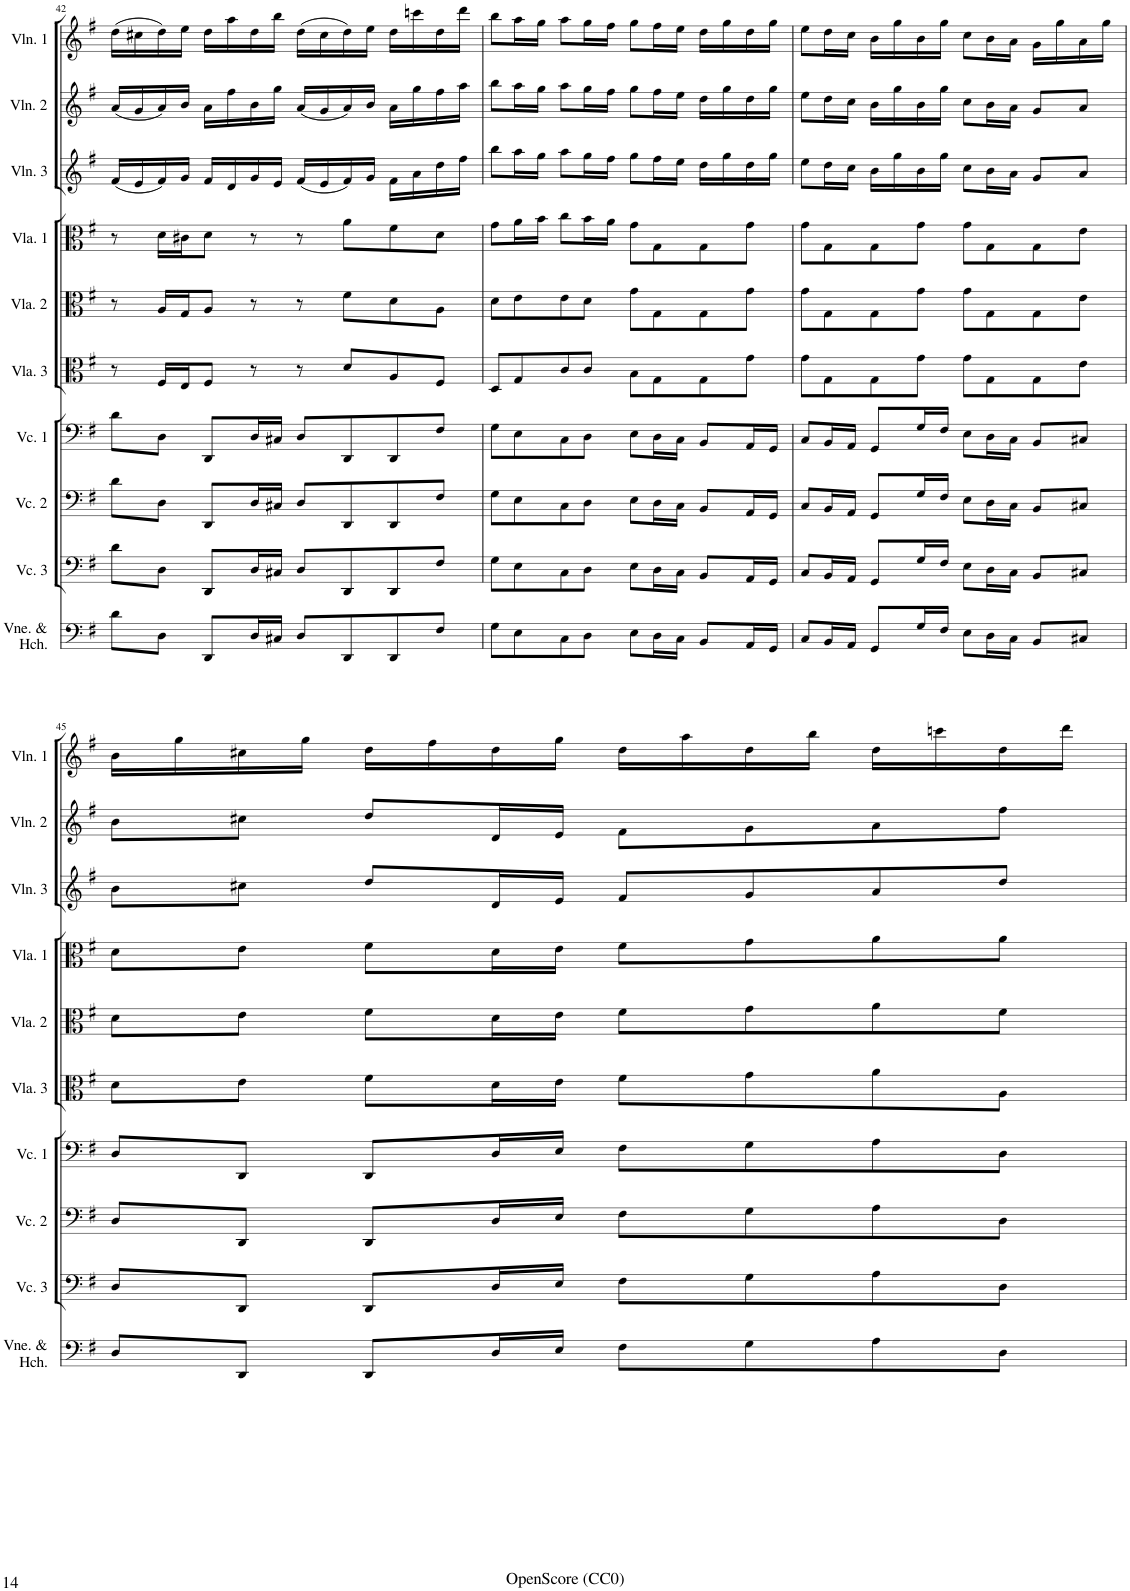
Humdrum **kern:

**kern	**kern	**kern	**kern	**kern	**kern	**kern	**kern	**kern	**kern
*part10	*part9	*part8	*part7	*part6	*part5	*part4	*part3	*part2	*part1
*staff10	*staff9	*staff8	*staff7	*staff6	*staff5	*staff4	*staff3	*staff2	*staff1
*I"Violone &amp; Harpsichord	*I"Violoncello 3	*I"Violoncello 2	*I"Violoncello 1	*I"Viola 3	*I"Viola 2	*I"Viola 1	*I"Violin 3	*I"Violin 2	*I"Violin 1
*I'Vne. &amp; Hch.	*I'Vc. 3	*I'Vc. 2	*I'Vc. 1	*I'Vla. 3	*I'Vla. 2	*I'Vla. 1	*I'Vln. 3	*I'Vln. 2	*I'Vln. 1
!!LO:PB:g=z
*clefF4	*clefF4	*clefF4	*clefF4	*clefC3	*clefC3	*clefC3	*clefG2	*clefG2	*clefG2
*k[f#]	*k[f#]	*k[f#]	*k[f#]	*k[f#]	*k[f#]	*k[f#]	*k[f#]	*k[f#]	*k[f#]
*M4/4	*M4/4	*M4/4	*M4/4	*M4/4	*M4/4	*M4/4	*M4/4	*M4/4	*M4/4
*met(c|)	*met(c|)	*met(c|)	*met(c|)	*met(c|)	*met(c|)	*met(c|)	*met(c|)	*met(c|)	*met(c|)
=42	=42	=42	=42	=42	=42	=42	=42	=42	=42
8d\L	8d\L	8d\L	8d\L	8r	8r	8r	(16f#/LL	(16a/LL	(16dd\LL
.	.	.	.	.	.	.	16e/	16g/	16cc#X\
8D\J	8D\J	8D\J	8D\J	16F#/LL	16A/LL	16d\LL	16f#/)	16a/)	16dd\)
.	.	.	.	16E/J	16G/J	16c#X\J	16g/JJ	16b/JJ	16ee\JJ
8DD/L	8DD/L	8DD/L	8DD/L	8F#/J	8A/J	8d\J	16f#/LL	16a\LL	16dd\LL
.	.	.	.	.	.	.	16d/	16ff#\	16aa\
16D/L	16D/L	16D/L	16D/L	8r	8r	8r	16g/	16b\	16dd\
16C#X/JJ	16C#X/JJ	16C#X/JJ	16C#X/JJ	.	.	.	16e/JJ	16gg\JJ	16bb\JJ
8D/L	8D/L	8D/L	8D/L	8r	8r	8r	(16f#/LL	(16a/LL	(16dd\LL
.	.	.	.	.	.	.	16e/	16g/	16cc#\
8DD/	8DD/	8DD/	8DD/	8d/L	8f#\L	8a\L	16f#/)	16a/)	16dd\)
.	.	.	.	.	.	.	16g/JJ	16b/JJ	16ee\JJ
8DD/	8DD/	8DD/	8DD/	8A/	8d\	8f#\	16f#\LL	16a\LL	16dd\LL
.	.	.	.	.	.	.	16a\	16gg\	16cccn\
8F#/J	8F#/J	8F#/J	8F#/J	8F#/J	8A\J	8d\J	16dd\	16ff#\	16dd\
.	.	.	.	.	.	.	16ff#\JJ	16aa\JJ	16ddd\JJ
=43	=43	=43	=43	=43	=43	=43	=43	=43	=43
8G\L	8G\L	8G\L	8G\L	8D/L	8d\L	8g\L	8bb\L	8bb\L	8bb\L
8E\	8E\	8E\	8E\	8G/	8e\	16a\L	16aa\L	16aa\L	16aa\L
.	.	.	.	.	.	16b\JJ	16gg\JJ	16gg\JJ	16gg\JJ
8C\	8C\	8C\	8C\	8c/	8e\	8cc\L	8aa\L	8aa\L	8aa\L
8D\J	8D\J	8D\J	8D\J	8c/J	8d\J	16b\L	16gg\L	16gg\L	16gg\L
.	.	.	.	.	.	16a\JJ	16ff#\JJ	16ff#\JJ	16ff#\JJ
8E\L	8E\L	8E\L	8E\L	8B\L	8g\L	8g\L	8gg\L	8gg\L	8gg\L
16D\L	16D\L	16D\L	16D\L	8G\	8G\	8G\	16ff#\L	16ff#\L	16ff#\L
16C\JJ	16C\JJ	16C\JJ	16C\JJ	.	.	.	16ee\JJ	16ee\JJ	16ee\JJ
8BB/L	8BB/L	8BB/L	8BB/L	8G\	8G\	8G\	16dd\LL	16dd\LL	16dd\LL
.	.	.	.	.	.	.	16gg\	16gg\	16gg\
16AA/L	16AA/L	16AA/L	16AA/L	8g\J	8g\J	8g\J	16dd\	16dd\	16dd\
16GG/JJ	16GG/JJ	16GG/JJ	16GG/JJ	.	.	.	16gg\JJ	16gg\JJ	16gg\JJ
=44	=44	=44	=44	=44	=44	=44	=44	=44	=44
8C/L	8C/L	8C/L	8C/L	8g\L	8g\L	8g\L	8ee\L	8ee\L	8ee\L
16BB/L	16BB/L	16BB/L	16BB/L	8G\	8G\	8G\	16dd\L	16dd\L	16dd\L
16AA/JJ	16AA/JJ	16AA/JJ	16AA/JJ	.	.	.	16cc\JJ	16cc\JJ	16cc\JJ
8GG/L	8GG/L	8GG/L	8GG/L	8G\	8G\	8G\	16b\LL	16b\LL	16b\LL
.	.	.	.	.	.	.	16gg\	16gg\	16gg\
16G/L	16G/L	16G/L	16G/L	8g\J	8g\J	8g\J	16b\	16b\	16b\
16F#/JJ	16F#/JJ	16F#/JJ	16F#/JJ	.	.	.	16gg\JJ	16gg\JJ	16gg\JJ
8E\L	8E\L	8E\L	8E\L	8g\L	8g\L	8g\L	8cc\L	8cc\L	8cc\L
16D\L	16D\L	16D\L	16D\L	8G\	8G\	8G\	16b\L	16b\L	16b\L
16C\JJ	16C\JJ	16C\JJ	16C\JJ	.	.	.	16a\JJ	16a\JJ	16a\JJ
8BB/L	8BB/L	8BB/L	8BB/L	8G\	8G\	8G\	8g/L	8g/L	16g\LL
.	.	.	.	.	.	.	.	.	16gg\
8C#X/J	8C#X/J	8C#X/J	8C#X/J	8e\J	8e\J	8e\J	8a/J	8a/J	16a\
.	.	.	.	.	.	.	.	.	16gg\JJ
!!LO:LB:g=z
=45	=45	=45	=45	=45	=45	=45	=45	=45	=45
8D/L	8D/L	8D/L	8D/L	8d\L	8d\L	8d\L	8b\L	8b\L	16b\LL
.	.	.	.	.	.	.	.	.	16gg\
8DD/J	8DD/J	8DD/J	8DD/J	8e\J	8e\J	8e\J	8cc#X\J	8cc#X\J	16cc#X\
.	.	.	.	.	.	.	.	.	16gg\JJ
8DD/L	8DD/L	8DD/L	8DD/L	8f#\L	8f#\L	8f#\L	8dd/L	8dd/L	16dd\LL
.	.	.	.	.	.	.	.	.	16ff#\
16D/L	16D/L	16D/L	16D/L	16d\L	16d\L	16d\L	16d/L	16d/L	16dd\
16E/JJ	16E/JJ	16E/JJ	16E/JJ	16e\JJ	16e\JJ	16e\JJ	16e/JJ	16e/JJ	16gg\JJ
8F#\L	8F#\L	8F#\L	8F#\L	8f#\L	8f#\L	8f#\L	8f#/L	8f#\L	16dd\LL
.	.	.	.	.	.	.	.	.	16aa\
8G\	8G\	8G\	8G\	8g\	8g\	8g\	8g/	8g\	16dd\
.	.	.	.	.	.	.	.	.	16bb\JJ
8A\	8A\	8A\	8A\	8a\	8a\	8a\	8a/	8a\	16dd\LL
.	.	.	.	.	.	.	.	.	16cccn\
8D\J	8D\J	8D\J	8D\J	8A\J	8f#\J	8a\J	8dd/J	8ff#\J	16dd\
.	.	.	.	.	.	.	.	.	16ddd\JJ
=	=	=	=	=	=	=	=	=	=
*-	*-	*-	*-	*-	*-	*-	*-	*-	*-
